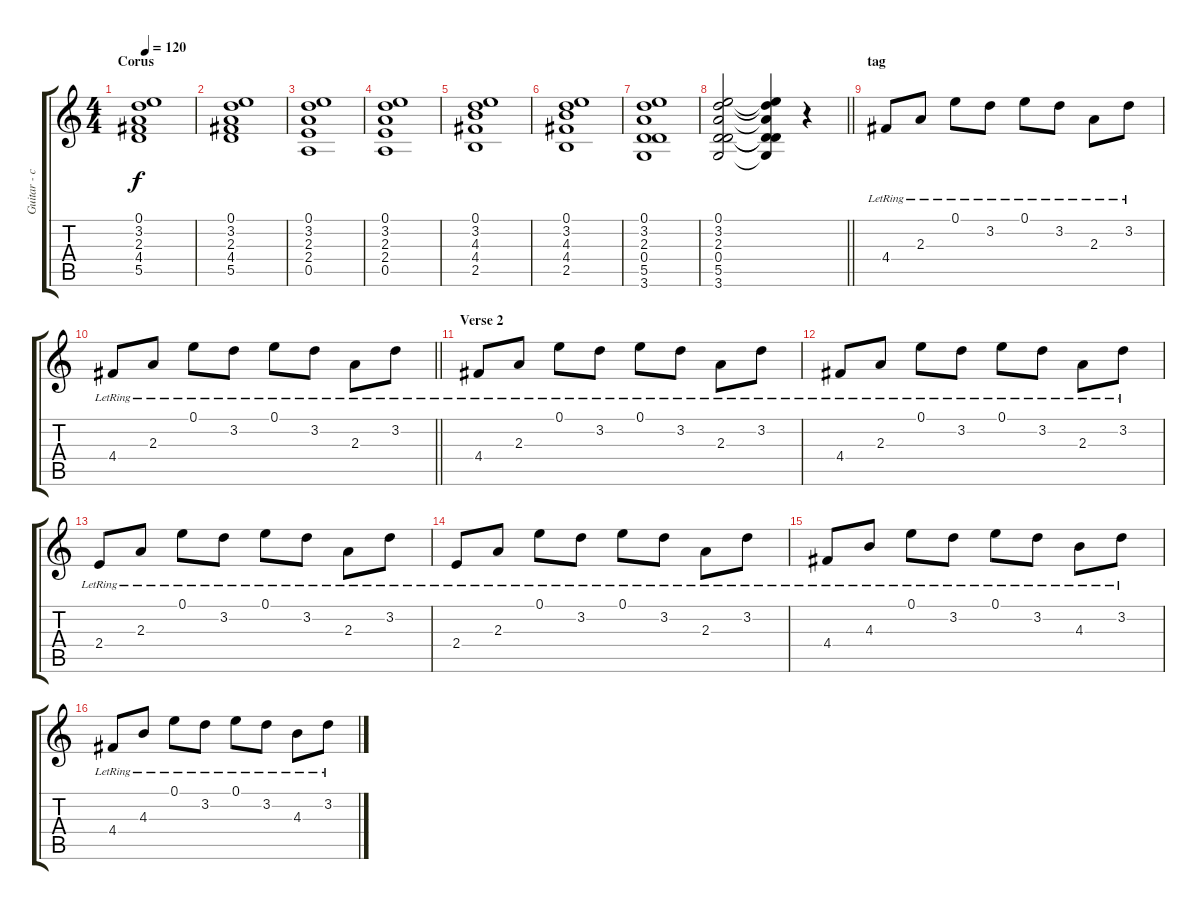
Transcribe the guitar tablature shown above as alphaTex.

\track ("Guitar - clean (banjo)" "Guitar - c") {instrument electricguitarjazz}
\staff {score tabs}
\tuning (E4 B3 G3 D3 A2 E2) {hide}
\ts (4 4)
\section ("" "Corus")
\tempo 120
\clef g2
\ks c
(0.1 3.2 2.3 4.4 5.5).1{dy f} |
(0.1 3.2 2.3 4.4 5.5).1 |
(0.1 3.2 2.3 2.4 0.5).1 |
(0.1 3.2 2.3 2.4 0.5).1 |
(0.1 3.2 4.3 4.4 2.5).1 |
(0.1 3.2 4.3 4.4 2.5).1 |
(0.1 3.2 2.3 0.4 5.5 3.6).1 |
\barLineRight lightlight
(0.1 3.2 2.3 0.4 5.5 3.6).2 (0.1{t} 3.2{t} 2.3{t} 0.4{t} 5.5{t} 3.6{t}).4 r.4 |
\section ("" "tag")
4.4{lr}.8 2.3{lr}.8 0.1{lr}.8 3.2{lr}.8 0.1{lr}.8 3.2{lr}.8 2.3{lr}.8 3.2{lr}.8 |
\barLineRight lightlight
4.4{lr}.8 2.3{lr}.8 0.1{lr}.8 3.2{lr}.8 0.1{lr}.8 3.2{lr}.8 2.3{lr}.8 3.2{lr}.8 |
\section ("" "Verse 2")
4.4{lr}.8 2.3{lr}.8 0.1{lr}.8 3.2{lr}.8 0.1{lr}.8 3.2{lr}.8 2.3{lr}.8 3.2{lr}.8 |
4.4{lr}.8 2.3{lr}.8 0.1{lr}.8 3.2{lr}.8 0.1{lr}.8 3.2{lr}.8 2.3{lr}.8 3.2{lr}.8 |
2.4{lr}.8 2.3{lr}.8 0.1{lr}.8 3.2{lr}.8 0.1{lr}.8 3.2{lr}.8 2.3{lr}.8 3.2{lr}.8 |
2.4{lr}.8 2.3{lr}.8 0.1{lr}.8 3.2{lr}.8 0.1{lr}.8 3.2{lr}.8 2.3{lr}.8 3.2{lr}.8 |
4.4{lr}.8 4.3{lr}.8 0.1{lr}.8 3.2{lr}.8 0.1{lr}.8 3.2{lr}.8 4.3{lr}.8 3.2{lr}.8 |
4.4{lr}.8 4.3{lr}.8 0.1{lr}.8 3.2{lr}.8 0.1{lr}.8 3.2{lr}.8 4.3{lr}.8 3.2{lr}.8
